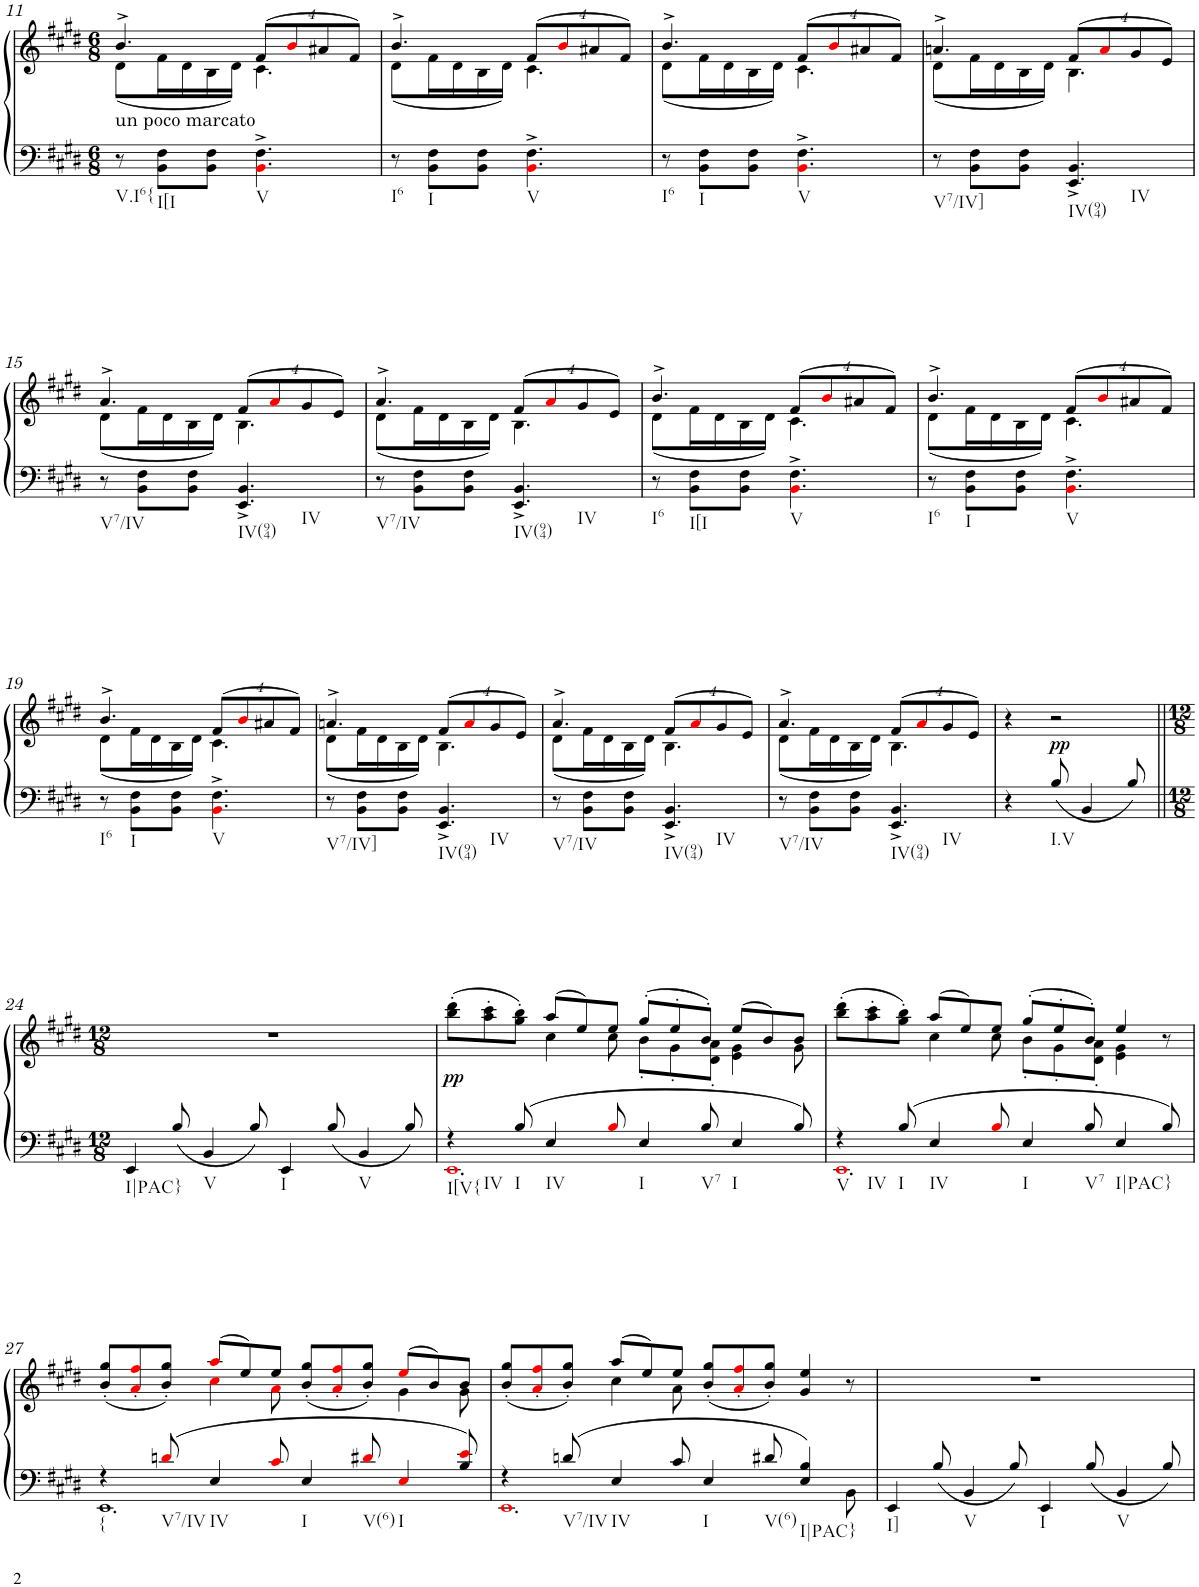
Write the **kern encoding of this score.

**kern	**kern	**dynam
*part1	*part1	*part1
*staff2	*staff1	*staff1/2
*I"Piano	*	*
*I'Pno.	*	*
!!LO:PB:g=z
*clefF4	*clefG2	*
*k[f#c#g#d#]	*k[f#c#g#d#]	*
*M6/8	*M6/8	*
=11	=11	=11
*	*^	*
!	!LO:TX:b:t=un poco marcato	!	!
!LO:TX:b:t=V.I6{	!	!	!
8r	4.b^/	(8d#\L	.
!LO:TX:b:t=I[I	!	!	!
8BB\ 8F#\L	.	16f#\L	.
.	.	16d#\	.
8BB\ 8F#\J	.	16B\	.
.	.	16d#\JJ)	.
*	*Xbrackettup	*	*
!LO:TX:b:t=V	!	!	!
4.BBi\^ 4.F#\^	(32%3f#/L	4.c#\	.
.	32%3bi/	.	.
.	32%3a#X/	.	.
.	32%3f#/J)	.	.
=12	=12	=12	=12
!LO:TX:b:t=I6	!	!	!
8r	4.b^/	(8d#\L	.
!LO:TX:b:t=I	!	!	!
8BB\ 8F#\L	.	16f#\L	.
.	.	16d#\	.
8BB\ 8F#\J	.	16B\	.
.	.	16d#\JJ)	.
!LO:TX:b:t=V	!	!	!
4.BBi\^ 4.F#\^	(32%3f#/L	4.c#\	.
.	32%3bi/	.	.
.	32%3a#X/	.	.
.	32%3f#/J)	.	.
=13	=13	=13	=13
!LO:TX:b:t=I6	!	!	!
8r	4.b^/	(8d#\L	.
!LO:TX:b:t=I	!	!	!
8BB\ 8F#\L	.	16f#\L	.
.	.	16d#\	.
8BB\ 8F#\J	.	16B\	.
.	.	16d#\JJ)	.
!LO:TX:b:t=V	!	!	!
4.BBi\^ 4.F#\^	(32%3f#/L	4.c#\	.
.	32%3bi/	.	.
.	32%3a#X/	.	.
.	32%3f#/J)	.	.
=14	=14	=14	=14
!LO:TX:b:t=V7/IV]	!	!	!
8r	4.an^/	(8d#\L	.
8BB\ 8F#\L	.	16f#\L	.
.	.	16d#\	.
8BB\ 8F#\J	.	16B\	.
.	.	16d#\JJ)	.
!LO:TX:b:t=IV(94)	!	!	!
!LO:TX:b:t=IV	!	!	!
4.EE/^ 4.BB/^	(32%3f#/L	4.B\	.
.	32%3ai/	.	.
.	32%3g#/	.	.
.	32%3e/J)	.	.
!!LO:LB:g=z	!!
=15	=15	=15	=15
!LO:TX:b:t=V7/IV	!	!	!
8r	4.a^/	(8d#\L	.
8BB\ 8F#\L	.	16f#\L	.
.	.	16d#\	.
8BB\ 8F#\J	.	16B\	.
.	.	16d#\JJ)	.
!LO:TX:b:t=IV(94)	!	!	!
!LO:TX:b:t=IV	!	!	!
4.EE/^ 4.BB/^	(32%3f#/L	4.B\	.
.	32%3ai/	.	.
.	32%3g#/	.	.
.	32%3e/J)	.	.
=16	=16	=16	=16
!LO:TX:b:t=V7/IV	!	!	!
8r	4.a^/	(8d#\L	.
8BB\ 8F#\L	.	16f#\L	.
.	.	16d#\	.
8BB\ 8F#\J	.	16B\	.
.	.	16d#\JJ)	.
!LO:TX:b:t=IV(94)	!	!	!
!LO:TX:b:t=IV	!	!	!
4.EE/^ 4.BB/^	(32%3f#/L	4.B\	.
.	32%3ai/	.	.
.	32%3g#/	.	.
.	32%3e/J)	.	.
=17	=17	=17	=17
!LO:TX:b:t=I6	!	!	!
8r	4.b^/	(8d#\L	.
!LO:TX:b:t=I[I	!	!	!
8BB\ 8F#\L	.	16f#\L	.
.	.	16d#\	.
8BB\ 8F#\J	.	16B\	.
.	.	16d#\JJ)	.
!LO:TX:b:t=V	!	!	!
4.BBi\^ 4.F#\^	(32%3f#/L	4.c#\	.
.	32%3bi/	.	.
.	32%3a#X/	.	.
.	32%3f#/J)	.	.
=18	=18	=18	=18
!LO:TX:b:t=I6	!	!	!
8r	4.b^/	(8d#\L	.
!LO:TX:b:t=I	!	!	!
8BB\ 8F#\L	.	16f#\L	.
.	.	16d#\	.
8BB\ 8F#\J	.	16B\	.
.	.	16d#\JJ)	.
!LO:TX:b:t=V	!	!	!
4.BBi\^ 4.F#\^	(32%3f#/L	4.c#\	.
.	32%3bi/	.	.
.	32%3a#X/	.	.
.	32%3f#/J)	.	.
!!LO:LB:g=z	!!
=19	=19	=19	=19
!LO:TX:b:t=I6	!	!	!
8r	4.b^/	(8d#\L	.
!LO:TX:b:t=I	!	!	!
8BB\ 8F#\L	.	16f#\L	.
.	.	16d#\	.
8BB\ 8F#\J	.	16B\	.
.	.	16d#\JJ)	.
!LO:TX:b:t=V	!	!	!
4.BBi\^ 4.F#\^	(32%3f#/L	4.c#\	.
.	32%3bi/	.	.
.	32%3a#X/	.	.
.	32%3f#/J)	.	.
=20	=20	=20	=20
!LO:TX:b:t=V7/IV]	!	!	!
8r	4.an^/	(8d#\L	.
8BB\ 8F#\L	.	16f#\L	.
.	.	16d#\	.
8BB\ 8F#\J	.	16B\	.
.	.	16d#\JJ)	.
!LO:TX:b:t=IV(94)	!	!	!
!LO:TX:b:t=IV	!	!	!
4.EE/^ 4.BB/^	(32%3f#/L	4.B\	.
.	32%3ai/	.	.
.	32%3g#/	.	.
.	32%3e/J)	.	.
=21	=21	=21	=21
!LO:TX:b:t=V7/IV	!	!	!
8r	4.a^/	(8d#\L	.
8BB\ 8F#\L	.	16f#\L	.
.	.	16d#\	.
8BB\ 8F#\J	.	16B\	.
.	.	16d#\JJ)	.
!LO:TX:b:t=IV(94)	!	!	!
!LO:TX:b:t=IV	!	!	!
4.EE/^ 4.BB/^	(32%3f#/L	4.B\	.
.	32%3ai/	.	.
.	32%3g#/	.	.
.	32%3e/J)	.	.
=22	=22	=22	=22
!LO:TX:b:t=V7/IV	!	!	!
8r	4.a^/	(8d#\L	.
8BB\ 8F#\L	.	16f#\L	.
.	.	16d#\	.
8BB\ 8F#\J	.	16B\	.
.	.	16d#\JJ)	.
!LO:TX:b:t=IV(94)	!	!	!
!LO:TX:b:t=IV	!	!	!
4.EE/^ 4.BB/^	(32%3f#/L	4.B\	.
.	32%3ai/	.	.
.	32%3g#/	.	.
.	32%3e/J)	.	.
*	*v	*v	*
=23	=23	=23
4r	4r	.
!LO:TX:b:t=I.V	!	!
!	!	!LO:DY:a=2
8B/	2r	pp
4BB/	.	.
8B/	.	.
!!LO:LB:g=z
=24||	=24||	=24||
*M12/8	*M12/8	*
!LO:TX:b:t=I|PAC}	!	!
4EE/	1.r	.
8B/	.	.
!LO:TX:b:t=V	!	!
4BB/	.	.
8B/	.	.
!LO:TX:b:t=I	!	!
4EE/	.	.
8B/	.	.
!LO:TX:b:t=V	!	!
4BB/	.	.
8B/	.	.
=25	=25	=25
*^	*^	*
!LO:TX:b:t=I[V{	!	!	!	!
!LO:TX:b:t=IV	!	!	!	!
!	!	!	!	!LO:DY:b
4r	1.EEi	(>8bb\' 8ddd#\'L	4.ryy	pp
.	.	8aa\' 8ccc#\'	.	.
!LO:TX:b:t=I	!	!	!	!
8B/	.	8gg#\' 8bb\'J)	.	.
!LO:TX:b:t=IV	!	!	!	!
4E/	.	(8aa/L	4cc#\	.
.	.	8ee/)	.	.
8Bi/	.	8ee/J	8cc#\	.
!LO:TX:b:t=I	!	!	!	!
4E/	.	(8gg#'/L	8b'\L	.
.	.	8ee'/	8g#'\	.
!LO:TX:b:t=V7	!	!	!	!
8B/	.	8b'/J)	8d#\' 8a\'J	.
!LO:TX:b:t=I	!	!	!	!
4E/	.	(8ee/L	4e\ 4g#\	.
.	.	8b/)	.	.
8B/	.	8b/J	8g#\	.
=26	=26	=26	=26	=26
!LO:TX:b:t=V	!	!	!	!
!LO:TX:b:t=IV	!	!	!	!
4r	1.EEi	(>8bb\' 8ddd#\'L	4.ryy	.
.	.	8aa\' 8ccc#\'	.	.
!LO:TX:b:t=I	!	!	!	!
8B/	.	8gg#\' 8bb\'J)	.	.
!LO:TX:b:t=IV	!	!	!	!
4E/	.	(8aa/L	4cc#\	.
.	.	8ee/)	.	.
8Bi/	.	8ee/J	8cc#\	.
!LO:TX:b:t=I	!	!	!	!
4E/	.	(8gg#'/L	8b'\L	.
.	.	8ee'/	8g#'\	.
!LO:TX:b:t=V7	!	!	!	!
8B/	.	8b'/J)	8d#\' 8a\'J	.
!LO:TX:b:t=I|PAC}	!	!	!	!
4E/	.	4ee/	4e\ 4g#\	.
8B/	.	8r	8ryy	.
!!LO:LB:g=z	!!
=27	=27	=27	=27	=27
!LO:TX:b:t=V7/IV	!	!	!	!
4r	1.EE	(8b/' 8gg#/'L	4.ryy	.
.	.	8ai/' 8ff#i/'	.	.
!LO:TX:b:t=IV	!	!	!	!
8dni/	.	8b/' 8gg#/'J)	.	.
!LO:TX:b:t=I	!	!	!	!
4E/	.	(8aai/L	4cc#i\	.
.	.	8ee/)	.	.
8c#i/	.	8ee/J	8ai\	.
!LO:TX:b:t=V(6)	!	!	!	!
4E/	.	(8b/' 8gg#/'L	4.ryy	.
.	.	8ai/' 8ff#i/'	.	.
!LO:TX:b:t=I	!	!	!	!
8d#Xi/	.	8b/' 8gg#/'J)	.	.
!LO:TX:b:t={	!	!	!	!
4Ei/	.	(8eei/L	4g#\	.
.	.	8b/)	.	.
8B/ 8ei/	.	8b/J	8g#\	.
=28	=28	=28	=28	=28
4r	1.EEi	(8b/' 8gg#/'L	4.ryy	.
.	.	8ai/' 8ff#i/'	.	.
!LO:TX:b:t=V7/IV	!	!	!	!
8dn/	.	8b/' 8gg#/'J)	.	.
!LO:TX:b:t=IV	!	!	!	!
4E/	.	(8aa/L	4cc#\	.
.	.	8ee/)	.	.
8c#/	.	8ee/J	8a\	.
!LO:TX:b:t=I	!	!	!	!
4E/	.	(8b/' 8gg#/'L	4.ryy	.
.	.	8ai/' 8ff#i/'	.	.
!LO:TX:b:t=V(6)	!	!	!	!
8d#X/	.	8b/' 8gg#/'J)	.	.
!LO:TX:b:t=I|PAC}	!	!	!	!
4E/ 4B/	.	4g#/ 4ee/	4.ryy	.
8BB\	.	8r	.	.
*v	*v	*	*	*
*	*v	*v	*
=29	=29	=29
!LO:TX:b:t=I]	!	!
4EE/	1.r	.
8B/	.	.
!LO:TX:b:t=V	!	!
4BB/	.	.
8B/	.	.
!LO:TX:b:t=I	!	!
4EE/	.	.
8B/	.	.
!LO:TX:b:t=V	!	!
4BB/	.	.
8B/	.	.
=	=	=
*-	*-	*-
